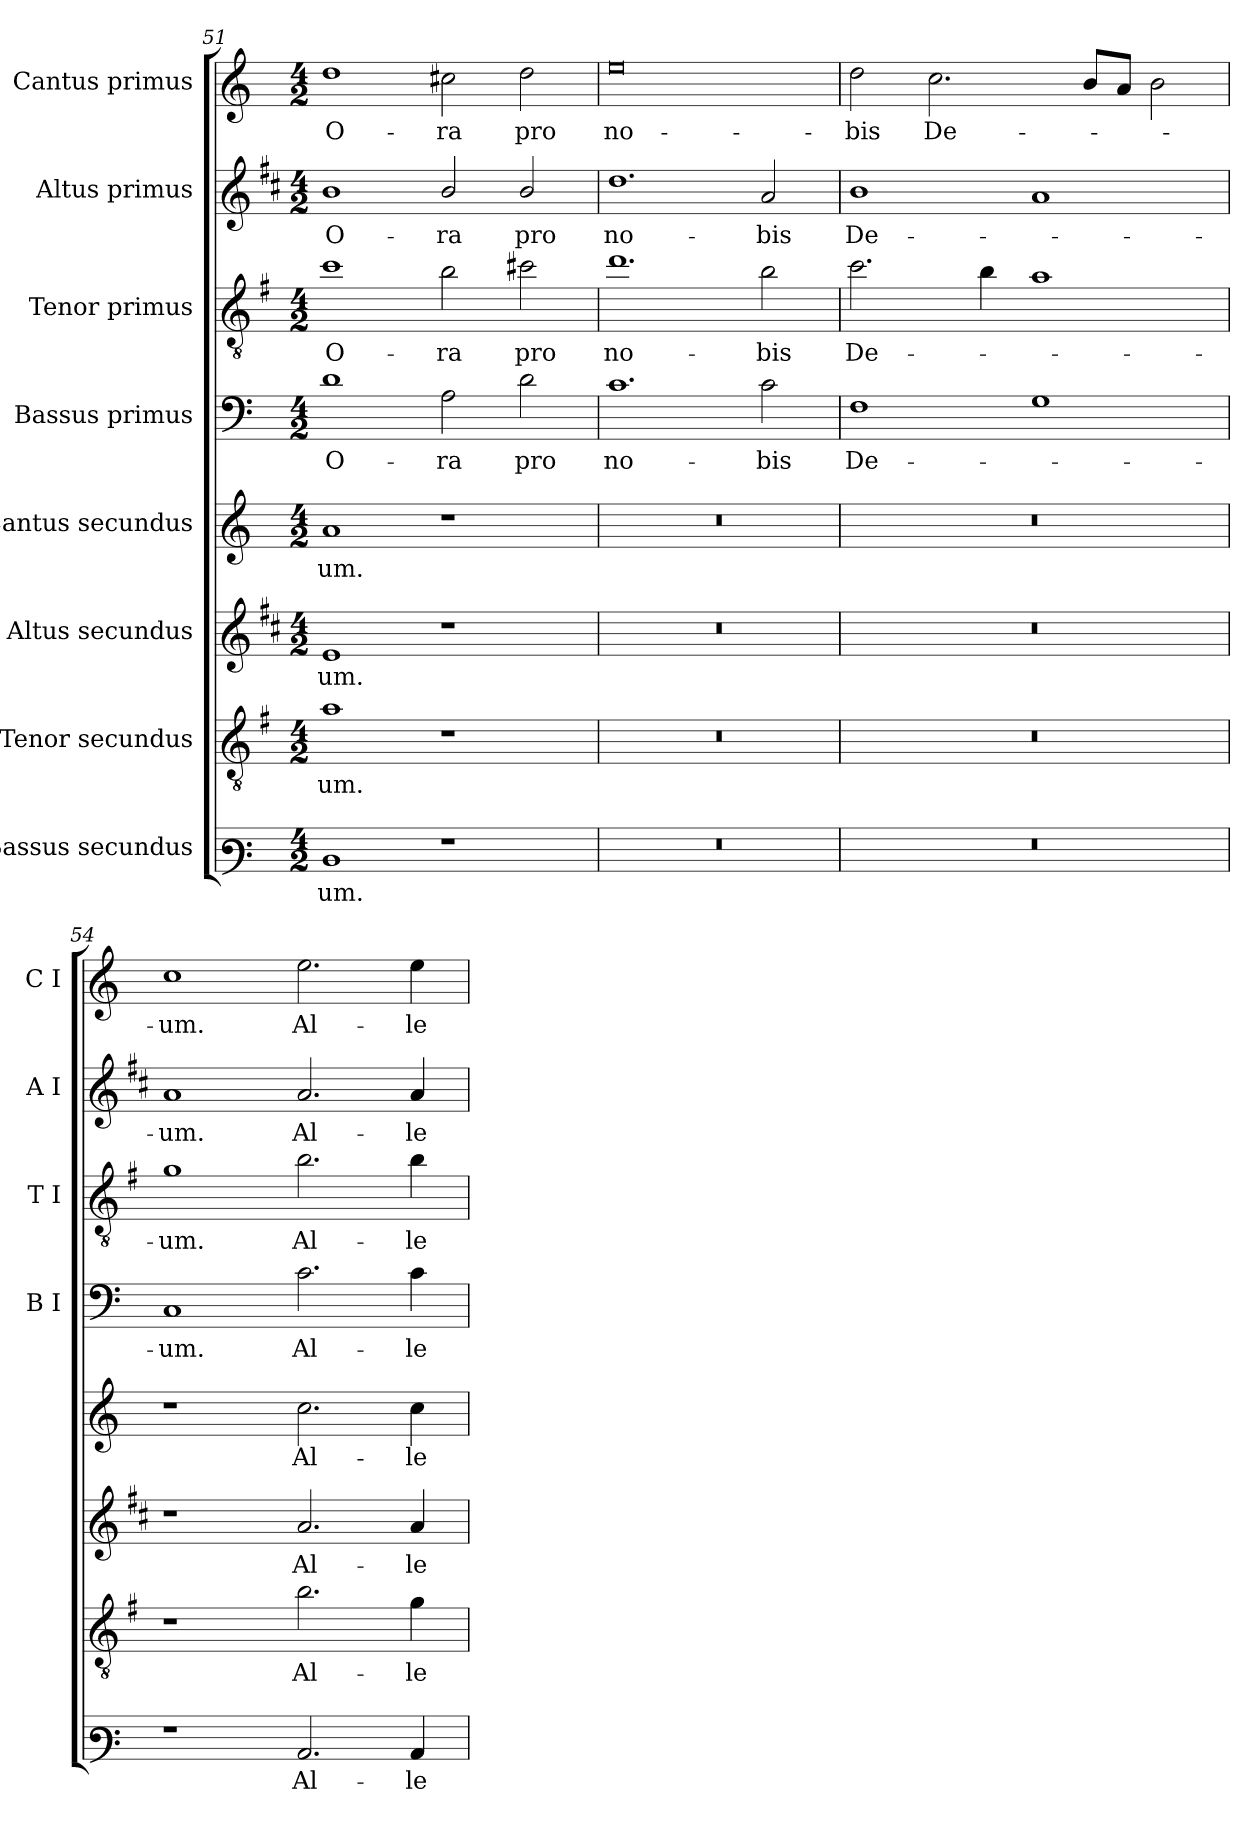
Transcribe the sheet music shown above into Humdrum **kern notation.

**kern	**text	**kern	**text	**kern	**text	**kern	**text	**kern	**text	**kern	**text	**kern	**text	**kern	**text
*part8	*part8	*part7	*part7	*part6	*part6	*part5	*part5	*part4	*part4	*part3	*part3	*part2	*part2	*part1	*part1
*staff8	*staff8	*staff7	*staff7	*staff6	*staff6	*staff5	*staff5	*staff4	*staff4	*staff3	*staff3	*staff2	*staff2	*staff1	*staff1
*I"Bassus secundus	*	*I"Tenor secundus	*	*I"Altus secundus	*	*I"Cantus secundus	*	*I"Bassus primus	*	*I"Tenor primus	*	*I"Altus primus	*	*I"Cantus primus	*
*	*	*	*	*	*	*	*	*I'B I	*	*I'T I	*	*I'A I	*	*I'C I	*
*clefF3	*	*clefGv2	*	*clefG2	*	*clefG2	*	*clefF4	*	*clefGv2	*	*clefG2	*	*clefG2	*
*	*	*ITrd4c7	*	*ITrd1c2	*	*	*	*	*	*ITrd4c7	*	*ITrd1c2	*	*	*
*k[]	*	*k[]	*	*k[]	*	*k[]	*	*k[]	*	*k[]	*	*k[]	*	*k[]	*
*C:	*	*C:	*	*C:	*	*C:	*	*C:	*	*C:	*	*C:	*	*C:	*
*M4/2	*	*M4/2	*	*M4/2	*	*M4/2	*	*M4/2	*	*M4/2	*	*M4/2	*	*M4/2	*
=51	=51	=51	=51	=51	=51	=51	=51	=51	=51	=51	=51	=51	=51	=51	=51
!	!LO:LY:b	!	!LO:LY:b	!	!LO:LY:b	!	!LO:LY:b	!	!LO:LY:b	!	!LO:LY:b	!	!LO:LY:b	!	!LO:LY:b
1D	-um.	1d	-um.	1d	-um.	1a	-um.	1d	O-	1f	O-	1a	O-	1dd	O-
!	!	!	!	!	!	!	!	!	!LO:LY:b	!	!LO:LY:b	!	!LO:LY:b	!	!LO:LY:b
1r	.	1r	.	1r	.	1r	.	2A\	-ra	2e\	-ra	2a/	-ra	2cc#X\	-ra
!	!	!	!	!	!	!	!	!	!LO:LY:b	!	!LO:LY:b	!	!LO:LY:b	!	!LO:LY:b
.	.	.	.	.	.	.	.	2d\	pro	2f#X\	pro	2a/	pro	2dd\	pro
=52	=52	=52	=52	=52	=52	=52	=52	=52	=52	=52	=52	=52	=52	=52	=52
!	!	!	!	!	!	!	!	!	!LO:LY:b	!	!LO:LY:b	!	!LO:LY:b	!	!LO:LY:b
0r	.	0r	.	0r	.	0r	.	1.c	no-	1.g	no-	1.cc	no-	0ee	no-
!	!	!	!	!	!	!	!	!	!LO:LY:b	!	!LO:LY:b	!	!LO:LY:b	!	!
.	.	.	.	.	.	.	.	2c\	-bis	2e\	-bis	2g/	-bis	.	.
=53	=53	=53	=53	=53	=53	=53	=53	=53	=53	=53	=53	=53	=53	=53	=53
!	!	!	!	!	!	!	!	!	!LO:LY:b	!	!LO:LY:b	!	!LO:LY:b	!	!LO:LY:b
0r	.	0r	.	0r	.	0r	.	1F	De-	2.f\	De-	1a	De-	2dd\	-bis
!	!	!	!	!	!	!	!	!	!	!	!	!	!	!	!LO:LY:b
.	.	.	.	.	.	.	.	.	.	.	.	.	.	2.cc\	De-
.	.	.	.	.	.	.	.	.	.	4e\	.	.	.	.	.
.	.	.	.	.	.	.	.	1G	.	1d	.	1g	.	.	.
.	.	.	.	.	.	.	.	.	.	.	.	.	.	8b/L	.
.	.	.	.	.	.	.	.	.	.	.	.	.	.	8a/J	.
.	.	.	.	.	.	.	.	.	.	.	.	.	.	2b\	.
=54	=54	=54	=54	=54	=54	=54	=54	=54	=54	=54	=54	=54	=54	=54	=54
!	!	!	!	!	!	!	!	!	!LO:LY:b	!	!LO:LY:b	!	!LO:LY:b	!	!LO:LY:b
1r	.	1r	.	1r	.	1r	.	1C	-um.	1c	-um.	1g	-um.	1cc	-um.
!	!LO:LY:b	!	!LO:LY:b	!	!LO:LY:b	!	!LO:LY:b	!	!LO:LY:b	!	!LO:LY:b	!	!LO:LY:b	!	!LO:LY:b
2.C/	Al-	2.e\	Al-	2.g/	Al-	2.cc\	Al-	2.c\	Al-	2.e\	Al-	2.g/	Al-	2.ee\	Al-
!	!LO:LY:b	!	!LO:LY:b	!	!LO:LY:b	!	!LO:LY:b	!	!LO:LY:b	!	!LO:LY:b	!	!LO:LY:b	!	!LO:LY:b
4C/	-le-	4c\	-le-	4g/	-le-	4cc\	-le-	4c\	-le-	4e\	-le-	4g/	-le-	4ee\	-le-
=	=	=	=	=	=	=	=	=	=	=	=	=	=	=	=
*-	*-	*-	*-	*-	*-	*-	*-	*-	*-	*-	*-	*-	*-	*-	*-
